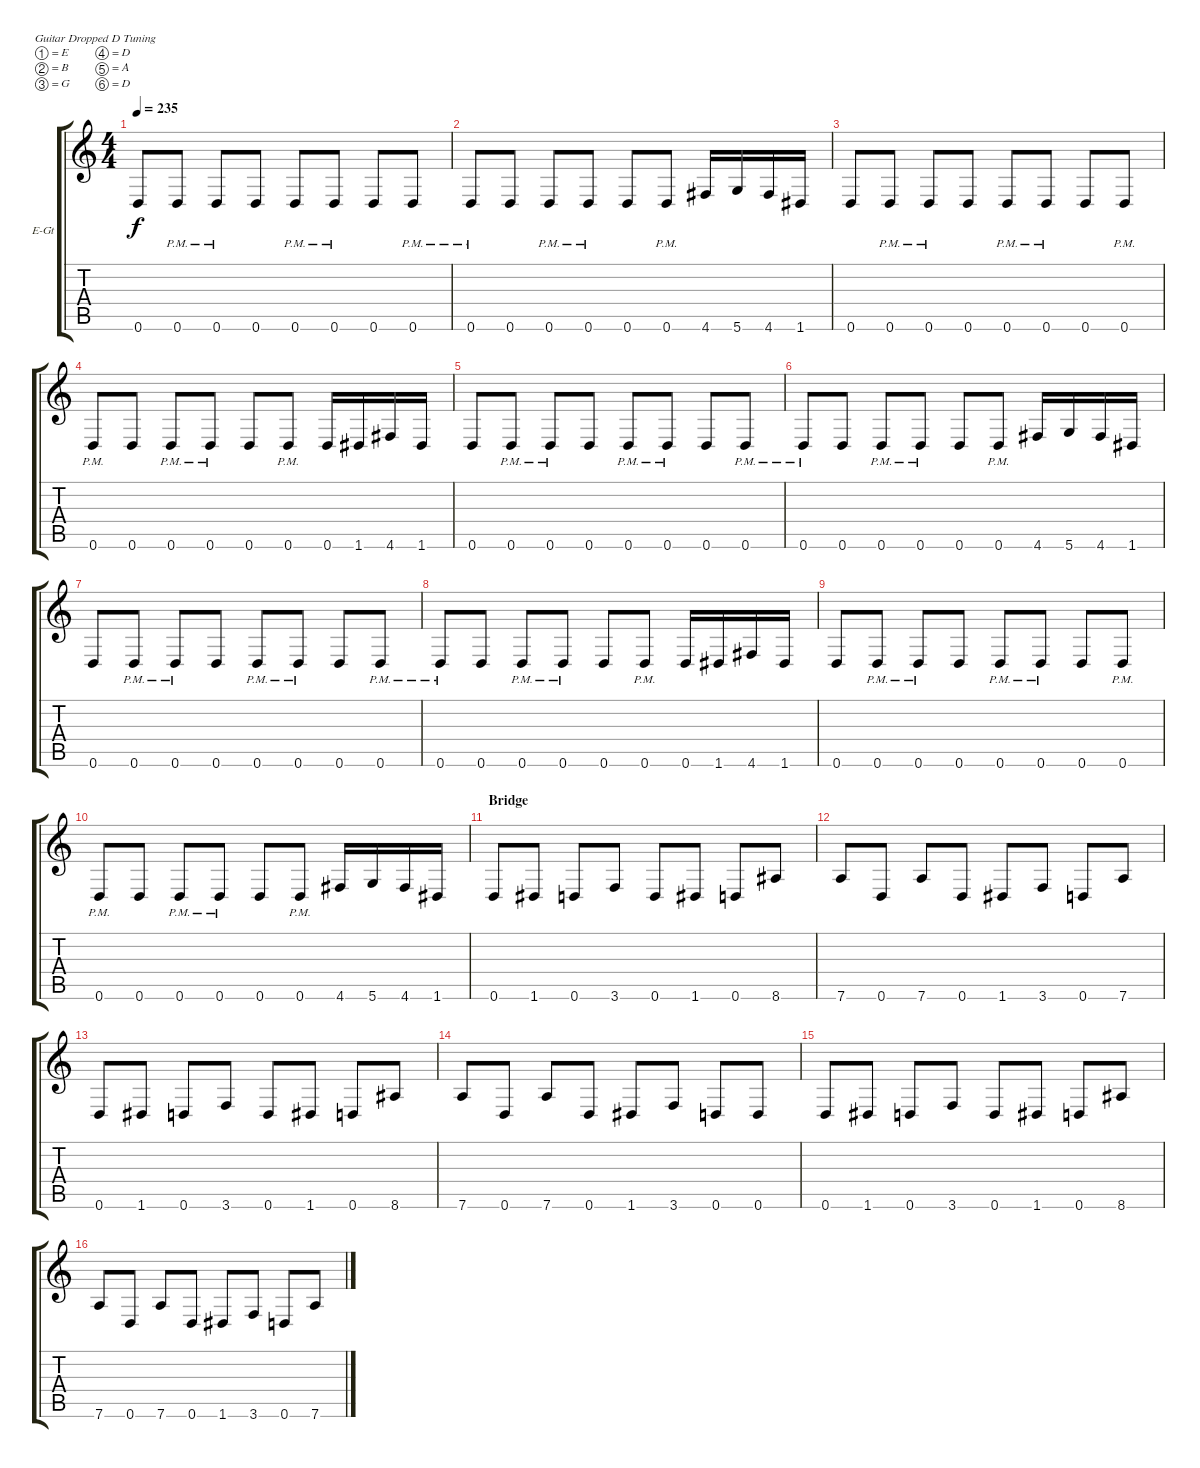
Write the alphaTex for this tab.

\defaultSystemsLayout 4
\bracketExtendMode groupsimilarinstruments
\firstSystemTrackNameOrientation horizontal
\otherSystemsTrackNameOrientation horizontal
\track ("Guitar 1" "E-Gt") {instrument distortionguitar}
\staff {score tabs}
\tuning (E4 B3 G3 D3 A2 D2)
\ts (4 4)
\tempo 235
\clef g2
\ks c
0.6.8{dy f} 0.6{pm}.8 0.6{pm}.8 0.6.8 0.6{pm}.8 0.6{pm}.8 0.6.8 0.6{pm}.8 |
0.6{pm}.8 0.6.8 0.6{pm}.8 0.6{pm}.8 0.6.8 0.6{pm}.8 4.6.16 5.6.16 4.6.16 1.6.16 |
0.6.8 0.6{pm}.8 0.6{pm}.8 0.6.8 0.6{pm}.8 0.6{pm}.8 0.6.8 0.6{pm}.8 |
0.6{pm}.8 0.6.8 0.6{pm}.8 0.6{pm}.8 0.6.8 0.6{pm}.8 0.6.16 1.6.16 4.6.16 1.6.16 |
0.6.8 0.6{pm}.8 0.6{pm}.8 0.6.8 0.6{pm}.8 0.6{pm}.8 0.6.8 0.6{pm}.8 |
0.6{pm}.8 0.6.8 0.6{pm}.8 0.6{pm}.8 0.6.8 0.6{pm}.8 4.6.16 5.6.16 4.6.16 1.6.16 |
0.6.8 0.6{pm}.8 0.6{pm}.8 0.6.8 0.6{pm}.8 0.6{pm}.8 0.6.8 0.6{pm}.8 |
0.6{pm}.8 0.6.8 0.6{pm}.8 0.6{pm}.8 0.6.8 0.6{pm}.8 0.6.16 1.6.16 4.6.16 1.6.16 |
0.6.8 0.6{pm}.8 0.6{pm}.8 0.6.8 0.6{pm}.8 0.6{pm}.8 0.6.8 0.6{pm}.8 |
0.6{pm}.8 0.6.8 0.6{pm}.8 0.6{pm}.8 0.6.8 0.6{pm}.8 4.6.16 5.6.16 4.6.16 1.6.16 |
\section ("" "Bridge")
0.6.8 1.6.8 0.6.8 3.6.8 0.6.8 1.6.8 0.6.8 8.6.8 |
7.6.8 0.6.8 7.6.8 0.6.8 1.6.8 3.6.8 0.6.8 7.6.8 |
0.6.8 1.6.8 0.6.8 3.6.8 0.6.8 1.6.8 0.6.8 8.6.8 |
7.6.8 0.6.8 7.6.8 0.6.8 1.6.8 3.6.8 0.6.8 0.6.8 |
0.6.8 1.6.8 0.6.8 3.6.8 0.6.8 1.6.8 0.6.8 8.6.8 |
7.6.8 0.6.8 7.6.8 0.6.8 1.6.8 3.6.8 0.6.8 7.6.8
